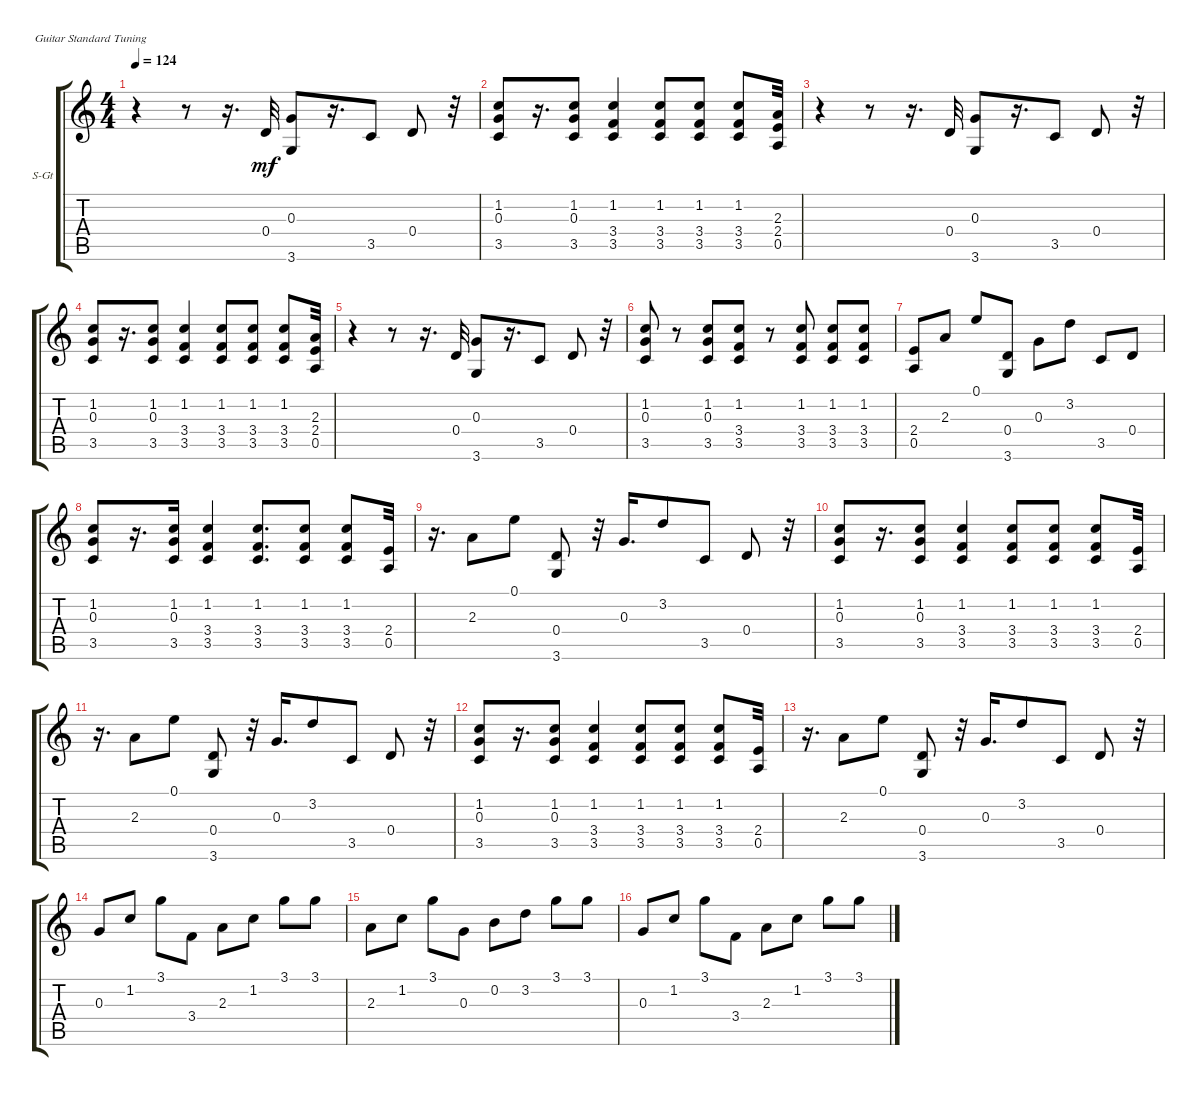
\bracketExtendMode groupsimilarinstruments
\firstSystemTrackNameOrientation horizontal
\otherSystemsTrackNameOrientation horizontal
\track ("Acoustic Guitar" "S-Gt") {instrument acousticguitarsteel}
\staff {score tabs}
\tuning (E4 B3 G3 D3 A2 E2)
\ts (4 4)
\tempo 124
\clef g2
\scale
0.355906
\ks c
r.4{dy mf} r.8 r.16{d} 0.4.32 (0.3 3.6).8 r.16{d} 3.5.8 0.4.8 r.32 |
\scale
0.329819 (1.2 3.5 0.3).8 r.16{d} (3.5 0.3 1.2).8 (3.5 3.4 1.2).4 (3.5 3.4 1.2).8 (1.2 3.5 3.4).8 (3.5 3.4 1.2).8 (0.5 2.4 2.3).32 |
\scale
0.340361 r.4 r.8 r.16{d} 0.4.32 (0.3 3.6).8 r.16{d} 3.5.8 0.4.8 r.32 |
\scale
0.329819 (1.2 3.5 0.3).8 r.16{d} (3.5 0.3 1.2).8 (3.5 3.4 1.2).4 (3.5 3.4 1.2).8 (1.2 3.5 3.4).8 (3.5 3.4 1.2).8 (0.5 2.4 2.3).32 |
\scale
0.335312 r.4 r.8 r.16{d} 0.4.32 (0.3 3.6).8 r.16{d} 3.5.8 0.4.8 r.32 |
\scale
0.308605 (1.2 3.5 0.3).8 r.8 (3.5 0.3 1.2).8 (3.5 3.4 1.2).8 r.8 (3.5 3.4 1.2).8 (1.2 3.5 3.4).8 (3.5 3.4 1.2).8 |
\scale
0.356083 (0.5 2.4).8 2.3.8 0.1.8 (3.6 0.4).8 0.3.8 3.2.8 3.5.8 0.4.8 |
\scale
0.334862 (1.2 3.5 0.3).8 r.16{d} (3.5 0.3 1.2).16 (3.5 3.4 1.2).4 (3.5 3.4 1.2).8{d} (1.2 3.5 3.4).8 (3.5 3.4 1.2).8 (0.5 2.4).32 |
\scale
0.330275 r.16{d} 2.3.8 0.1.8 (3.6 0.4).8 r.32 0.3.16{d} 3.2.8 3.5.8 0.4.8 r.32 |
\scale
0.334862 (1.2 3.5 0.3).8 r.16{d} (3.5 0.3 1.2).8 (3.5 3.4 1.2).4 (3.5 3.4 1.2).8 (1.2 3.5 3.4).8 (3.5 3.4 1.2).8 (0.5 2.4).32 |
\scale
0.331797 r.16{d} 2.3.8 0.1.8 (3.6 0.4).8 r.32 0.3.16{d} 3.2.8 3.5.8 0.4.8 r.32 |
\scale
0.336406 (1.2 3.5 0.3).8 r.16{d} (3.5 0.3 1.2).8 (3.5 3.4 1.2).4 (3.5 3.4 1.2).8 (1.2 3.5 3.4).8 (3.5 3.4 1.2).8 (0.5 2.4).32 |
\scale
0.331797 r.16{d} 2.3.8 0.1.8 (3.6 0.4).8 r.32 0.3.16{d} 3.2.8 3.5.8 0.4.8 r.32 |
\scale
0.333333 0.3.8 1.2.8 3.1.8 3.4.8 2.3.8 1.2.8 3.1.8 3.1.8 |
\scale
0.333333 2.3.8 1.2.8 3.1.8 0.3.8 0.2.8 3.2.8 3.1.8 3.1.8 |
\scale
0.333333 0.3.8 1.2.8 3.1.8 3.4.8 2.3.8 1.2.8 3.1.8 3.1.8
